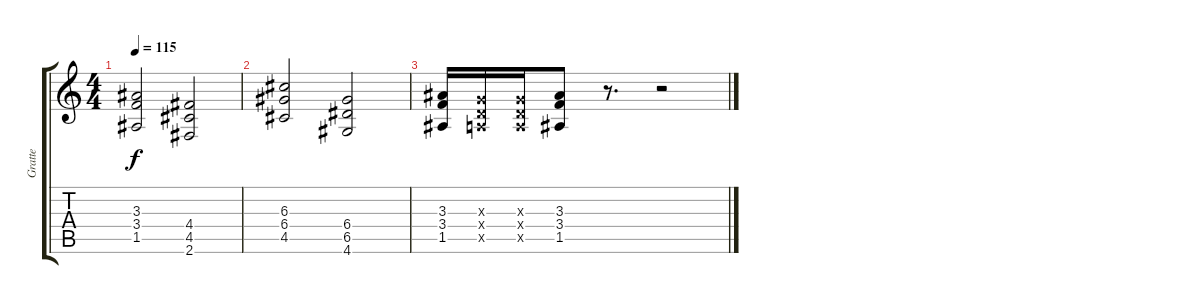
\track ("Gratte" "Gratte") {instrument overdrivenguitar}
\staff {score tabs}
\tuning (E4 B3 G3 D3 A2 E2) {hide}
\ts (4 4)
\tempo 115
\clef g2
\ks c
(3.3 3.4 1.5).2{dy f} (4.4 4.5 2.6).2 |
(6.3 6.4 4.5).2 (6.4 6.5 4.6).2 |
(3.3 3.4 1.5).16 (0.3{x} 0.4{x} 0.5{x}).16 (0.3{x} 0.4{x} 0.5{x}).16 (3.3 3.4 1.5).8 r.8{d} r.2
